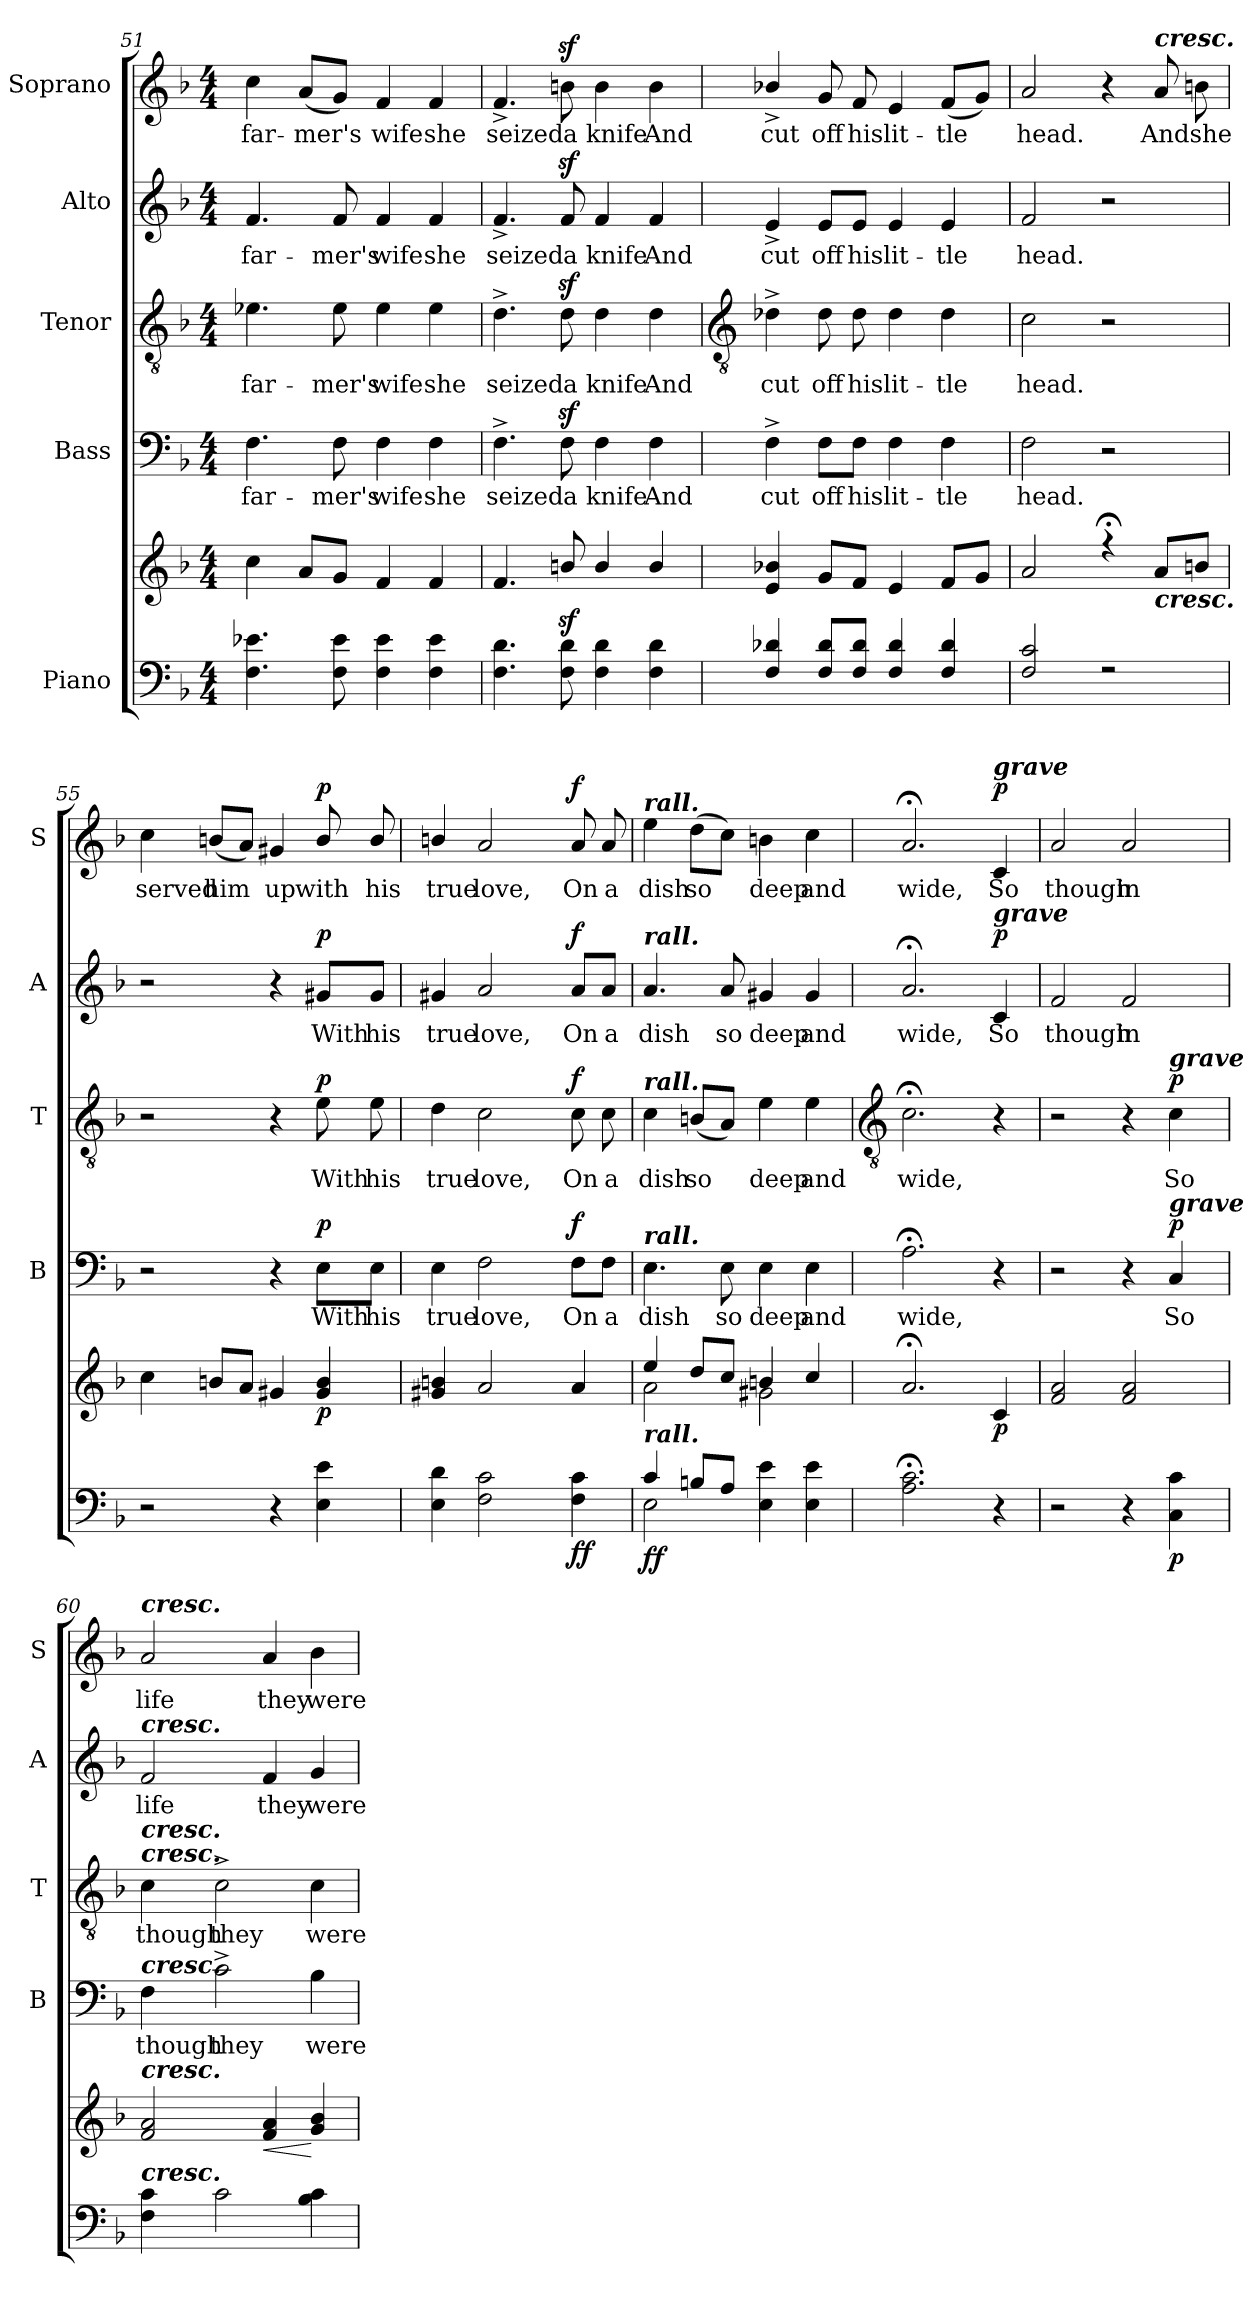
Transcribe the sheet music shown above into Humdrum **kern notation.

**kern	**kern	**dynam	**kern	**text	**dynam	**kern	**text	**dynam	**kern	**text	**dynam	**kern	**text	**dynam
*part5	*part5	*part5	*part4	*part4	*part4	*part3	*part3	*part3	*part2	*part2	*part2	*part1	*part1	*part1
*staff6	*staff5	*staff5/6	*staff4	*staff4	*staff4	*staff3	*staff3	*staff3	*staff2	*staff2	*staff2	*staff1	*staff1	*staff1
*I"Piano	*	*	*I"Bass	*	*	*I"Tenor	*	*	*I"Alto	*	*	*I"Soprano	*	*
*	*	*	*I'B	*	*	*I'T	*	*	*I'A	*	*	*I'S	*	*
*clefF4	*clefG2	*	*clefF4	*	*	*clefGv2	*	*	*clefG2	*	*	*clefG2	*	*
*k[b-]	*k[b-]	*	*k[b-]	*	*	*k[b-]	*	*	*k[b-]	*	*	*k[b-]	*	*
*F:	*F:	*	*F:	*	*	*F:	*	*	*F:	*	*	*F:	*	*
*M4/4	*M4/4	*	*M4/4	*	*	*M4/4	*	*	*M4/4	*	*	*M4/4	*	*
=51	=51	=51	=51	=51	=51	=51	=51	=51	=51	=51	=51	=51	=51	=51
!	!	!	!	!LO:LY:b	!	!	!LO:LY:b	!	!	!LO:LY:b	!	!	!LO:LY:b	!
4.F 4.e-X	4cc	.	4.F	far-	.	4.e-X\	far-	.	4.f	far-	.	4cc	far-	.
!	!	!	!	!	!	!	!	!	!	!	!	!	!LO:LY:b	!
.	8aL	.	.	.	.	.	.	.	.	.	.	(<8aL	-mer's	.
!	!	!	!	!LO:LY:b	!	!	!LO:LY:b	!	!	!LO:LY:b	!	!	!	!
8F 8e-	8gJ	.	8F	-mer's	.	8e-\	-mer's	.	8f	-mer's	.	8gJ)	.	.
!	!	!	!	!LO:LY:b	!	!	!LO:LY:b	!	!	!LO:LY:b	!	!	!LO:LY:b	!
4F 4e-	4f	.	4F	wife	.	4e-\	wife	.	4f	wife	.	4f	wife	.
!	!	!	!	!LO:LY:b	!	!	!LO:LY:b	!	!	!LO:LY:b	!	!	!LO:LY:b	!
4F 4e-	4f	.	4F	she	.	4e-\	she	.	4f	she	.	4f	she	.
=52	=52	=52	=52	=52	=52	=52	=52	=52	=52	=52	=52	=52	=52	=52
!	!	!	!	!LO:LY:b	!	!	!LO:LY:b	!	!	!LO:LY:b	!	!	!LO:LY:b	!
4.F 4.d	4.f	.	4.F^	seized	.	4.d^	seized	.	4.f^	seized	.	4.f^	seized	.
!	!	!	!	!LO:LY:b	!	!	!LO:LY:b	!	!	!LO:LY:b	!	!	!LO:LY:b	!
8F 8d	8bnz</	.	8Fz<	a	.	8dz<	a	.	8fz<	a	.	8bnz<	a	.
!	!	!	!	!LO:LY:b	!	!	!LO:LY:b	!	!	!LO:LY:b	!	!	!LO:LY:b	!
4F 4d	4b/	.	4F	knife	.	4d	knife	.	4f	knife	.	4b	knife	.
!	!	!	!	!LO:LY:b	!	!	!LO:LY:b	!	!	!LO:LY:b	!	!	!LO:LY:b	!
4F 4d	4b/	.	4F	And	.	4d	And	.	4f	And	.	4b	And	.
!!LO:LB:g=z
=53	=53	=53	=53	=53	=53	=53	=53	=53	=53	=53	=53	=53	=53	=53
*	*	*	*	*	*	*clefGv2	*	*	*	*	*	*	*	*
*^	*^	*	*	*	*	*	*	*	*	*	*	*	*	*
!	!	!	!	!	!	!LO:LY:b	!	!	!LO:LY:b	!	!	!LO:LY:b	!	!	!LO:LY:b	!
4F 4d-X	1ryy	4e 4b-X	1ryy	.	4F^	cut	.	4d-X^	cut	.	4e^	cut	.	4b-X^/	cut	.
!	!	!	!	!	!	!LO:LY:b	!	!	!LO:LY:b	!	!	!LO:LY:b	!	!	!LO:LY:b	!
8F 8d-L	.	8gL	.	.	8F\L	off	.	8d-	off	.	8e/L	off	.	8g	off	.
!	!	!	!	!	!	!LO:LY:b	!	!	!LO:LY:b	!	!	!LO:LY:b	!	!	!LO:LY:b	!
8F 8d-J	.	8fJ	.	.	8F\J	his	.	8d-	his	.	8e/J	his	.	8f	his	.
!	!	!	!	!	!	!LO:LY:b	!	!	!LO:LY:b	!	!	!LO:LY:b	!	!	!LO:LY:b	!
4F 4d-	.	4e	.	.	4F	lit-	.	4d-	lit-	.	4e	lit-	.	4e	lit-	.
!	!	!	!	!	!	!LO:LY:b	!	!	!LO:LY:b	!	!	!LO:LY:b	!	!	!LO:LY:b	!
4F 4d-	.	8fL	.	.	4F	-tle	.	4d-	-tle	.	4e	-tle	.	(<8fL	-tle	.
.	.	8gJ	.	.	.	.	.	.	.	.	.	.	.	8gJ)	.	.
=54	=54	=54	=54	=54	=54	=54	=54	=54	=54	=54	=54	=54	=54	=54	=54	=54
!	!	!	!	!	!	!LO:LY:b	!	!	!LO:LY:b	!	!	!LO:LY:b	!	!	!LO:LY:b	!
2F 2c	1ryy	2a	1ryy	.	2F	head.	.	2c	head.	.	2f	head.	.	2a	head.	.
2r	.	4r;<	.	.	2r	.	.	2r	.	.	2r	.	.	4r	.	.
!	!	!	!	!	!	!	!	!	!	!	!	!	!	!LO:TX:a:Bi:t=cresc.	!	!
!	!	!LO:TX:b:Bi:t=cresc.	!	!	!	!	!	!	!	!	!	!	!	!	!	!
!	!	!	!	!	!	!	!	!	!	!	!	!	!	!	!LO:LY:b	!
.	.	8aL	.	.	.	.	.	.	.	.	.	.	.	8a	And	.
!	!	!	!	!	!	!	!	!	!	!	!	!	!	!	!LO:LY:b	!
.	.	8bnJ	.	.	.	.	.	.	.	.	.	.	.	8bn	she	.
=55	=55	=55	=55	=55	=55	=55	=55	=55	=55	=55	=55	=55	=55	=55	=55	=55
!	!	!	!	!	!	!	!	!	!	!	!	!	!	!	!LO:LY:b	!
2r	4ryy	4cc	4ryy	.	2r	.	.	2r	.	.	2r	.	.	4cc	served	.
!	!	!	!	!	!	!	!	!	!	!	!	!	!	!	!LO:LY:b	!
.	4ryy	8bnL	4ryy	.	.	.	.	.	.	.	.	.	.	(<8bnL	him	.
.	.	8aJ	.	.	.	.	.	.	.	.	.	.	.	8aJ)	.	.
!	!	!	!	!	!	!	!	!	!	!	!	!	!	!	!LO:LY:b	!
4r	4ryy	4g#X	4ryy	.	4r	.	.	4r	.	.	4r	.	.	4g#X	up	.
!	!	!	!	!LO:DY:b	!	!LO:LY:b	!LO:DY:b	!	!LO:LY:b	!LO:DY:b	!	!LO:LY:b	!LO:DY:b	!	!LO:LY:b	!LO:DY:b
4E 4e	4ryy	4g# 4b	4ryy	p	8E\L	With	p	8e\	With	p	8g#X/L	With	p	8b/	with	p
!	!	!	!	!	!	!LO:LY:b	!	!	!LO:LY:b	!	!	!LO:LY:b	!	!	!LO:LY:b	!
.	.	.	.	.	8E\J	his	.	8e\	his	.	8g#/J	his	.	8b/	his	.
=56	=56	=56	=56	=56	=56	=56	=56	=56	=56	=56	=56	=56	=56	=56	=56	=56
!	!	!	!	!	!	!LO:LY:b	!	!	!LO:LY:b	!	!	!LO:LY:b	!	!	!LO:LY:b	!
4E 4d	4ryy	4g#X 4bn	4ryy	.	4E	true	.	4d	true	.	4g#X	true	.	4bn/	true	.
!	!	!	!	!	!	!LO:LY:b	!	!	!LO:LY:b	!	!	!LO:LY:b	!	!	!LO:LY:b	!
2F 2c	4ryy	2a	4ryy	.	2F	love,	.	2c	love,	.	2a	love,	.	2a	love,	.
.	4ryy	.	4ryy	.	.	.	.	.	.	.	.	.	.	.	.	.
!	!	!	!	!LO:DY:b=2	!	!LO:LY:b	!	!	!LO:LY:b	!	!	!LO:LY:b	!	!	!LO:LY:b	!
!	!	!	!	!LO:DY:n=1:b	!	!	!LO:DY:b	!	!	!LO:DY:b	!	!	!LO:DY:b	!	!	!LO:DY:b
4F 4c	4ryy	4a	4ryy	f f	8F\L	On	f	8c	On	f	8a/L	On	f	8a	On	f
!	!	!	!	!	!	!LO:LY:b	!	!	!LO:LY:b	!	!	!LO:LY:b	!	!	!LO:LY:b	!
.	.	.	.	.	8F\J	a	.	8c	a	.	8a/J	a	.	8a	a	.
=57	=57	=57	=57	=57	=57	=57	=57	=57	=57	=57	=57	=57	=57	=57	=57	=57
!	!	!	!	!	!	!	!	!	!	!	!	!	!	!LO:TX:a:Bi:t=rall.	!	!
!	!	!	!	!	!	!	!	!	!	!	!LO:TX:a:Bi:t=rall.	!	!	!	!	!
!	!	!	!	!	!	!	!	!LO:TX:a:Bi:t=rall.	!	!	!	!	!	!	!	!
!	!	!	!	!	!LO:TX:a:Bi:t=rall.	!	!	!	!	!	!	!	!	!	!	!
!LO:TX:a:Bi:t=rall.	!	!	!	!	!	!	!	!	!	!	!	!	!	!	!	!
!	!	!	!	!LO:DY:b=2	!	!LO:LY:b	!	!	!LO:LY:b	!	!	!LO:LY:b	!	!	!LO:LY:b	!
!	!	!	!	!LO:DY:n=1:b	!	!	!	!	!	!	!	!	!	!	!	!
4c/	2E\	4ee/	2a\	f f	4.E	dish	.	4c	dish	.	4.a	dish	.	4ee\	dish	.
!	!	!	!	!	!	!	!	!	!LO:LY:b	!	!	!	!	!	!LO:LY:b	!
8Bn/L	.	8dd/L	.	.	.	.	.	(<8BnL	so	.	.	.	.	(>8ddL	so	.
!	!	!	!	!	!	!LO:LY:b	!	!	!	!	!	!LO:LY:b	!	!	!	!
8A/J	.	8cc/J	.	.	8E	so	.	8AJ)	.	.	8a	so	.	8ccJ)	.	.
!	!	!	!	!	!	!LO:LY:b	!	!	!LO:LY:b	!	!	!LO:LY:b	!	!	!LO:LY:b	!
4E 4e	4ryy	4bn/	2g#X\	.	4E	deep	.	4e\	deep	.	4g#X	deep	.	4bn	deep	.
!	!	!	!	!	!	!LO:LY:b	!	!	!LO:LY:b	!	!	!LO:LY:b	!	!	!LO:LY:b	!
4E 4e	4ryy	4cc/	.	.	4E	and	.	4e\	and	.	4g#	and	.	4cc	and	.
*v	*v	*	*	*	*	*	*	*	*	*	*	*	*	*	*	*
!!LO:LB:g=z
=58	=58	=58	=58	=58	=58	=58	=58	=58	=58	=58	=58	=58	=58	=58	=58
*	*	*	*	*	*	*	*clefGv2	*	*	*	*	*	*	*	*
*^	*	*	*	*	*	*	*	*	*	*	*	*	*	*	*
!	!	!	!	!	!	!LO:LY:b	!	!	!LO:LY:b	!	!	!LO:LY:b	!	!	!LO:LY:b	!
*v	*v	*	*	*	*	*	*	*	*	*	*	*	*	*	*	*
2.A; 2.c;	2.a;<	1ryy	.	2.A;<	wide,	.	2.c;<	wide,	.	2.a;<	wide,	.	2.a;<	wide,	.
!	!	!	!	!	!	!	!	!	!	!	!	!	!LO:TX:a:Bi:t=grave	!	!
!	!	!	!	!	!	!	!	!	!	!LO:TX:a:Bi:t=grave	!	!	!	!	!
!	!	!	!LO:DY:b	!	!	!	!	!	!	!	!LO:LY:b	!LO:DY:b	!	!LO:LY:b	!LO:DY:b
4r	4c	.	p	4r	.	.	4r	.	.	4c	So	p	4c	So	p
=59	=59	=59	=59	=59	=59	=59	=59	=59	=59	=59	=59	=59	=59	=59	=59
!	!	!	!	!	!	!	!	!	!	!	!LO:LY:b	!	!	!LO:LY:b	!
2r	2f 2a	1ryy	.	2r	.	.	2r	.	.	2f	though	.	2a	though	.
!	!	!	!	!	!	!	!	!	!	!	!LO:LY:b	!	!	!LO:LY:b	!
4r	2f 2a	.	.	4r	.	.	4r	.	.	2f	in	.	2a	in	.
!	!	!	!	!	!	!	!LO:TX:a:Bi:t=grave	!	!	!	!	!	!	!	!
!	!	!	!	!LO:TX:a:Bi:t=grave	!	!	!	!	!	!	!	!	!	!	!
!	!	!	!LO:DY:b=2	!	!LO:LY:b	!LO:DY:b	!	!LO:LY:b	!LO:DY:b	!	!	!	!	!	!
4C 4c	.	.	p	4C	So	p	4c	So	p	.	.	.	.	.	.
=60	=60	=60	=60	=60	=60	=60	=60	=60	=60	=60	=60	=60	=60	=60	=60
!	!	!	!	!	!	!	!	!	!	!	!	!	!LO:TX:a:Bi:t=cresc.	!	!
!	!	!	!	!	!	!	!	!	!	!LO:TX:a:Bi:t=cresc.	!	!	!	!	!
!	!	!	!	!	!	!	!LO:TX:a:Bi:t=cresc.	!	!	!	!	!	!	!	!
!	!	!	!	!	!	!	!LO:TX:a:Bi:t=cresc.	!	!	!	!	!	!	!	!
!	!	!	!	!LO:TX:a:Bi:t=cresc.	!	!	!	!	!	!	!	!	!	!	!
!	!LO:TX:a:Bi:t=cresc.	!	!	!	!	!	!	!	!	!	!	!	!	!	!
!LO:TX:a:Bi:t=cresc.	!	!	!	!	!	!	!	!	!	!	!	!	!	!	!
!	!	!	!	!	!LO:LY:b	!	!	!LO:LY:b	!	!	!LO:LY:b	!	!	!LO:LY:b	!
4F 4c	2f 2a	4ryy	.	4F	though	.	4c	though	.	2f	life	.	2a	life	.
!	!	!	!	!	!LO:LY:b	!	!	!LO:LY:b	!	!	!	!	!	!	!
2c	.	4ryy	.	2c^	they	.	2c^	they	.	.	.	.	.	.	.
!	!	!	!LO:HP:b	!	!	!	!	!	!	!	!LO:LY:b	!	!	!LO:LY:b	!
.	4f 4a	4ryy	<	.	.	.	.	.	.	4f	they	.	4a	they	.
!	!	!	!	!	!LO:LY:b	!	!	!LO:LY:b	!	!	!LO:LY:b	!	!	!LO:LY:b	!
4B- 4c	4g 4b-	4ryy	[	4B-	were	.	4c	were	.	4g	were	.	4b-	were	.
*	*v	*v	*	*	*	*	*	*	*	*	*	*	*	*	*
=	=	=	=	=	=	=	=	=	=	=	=	=	=	=
*-	*-	*-	*-	*-	*-	*-	*-	*-	*-	*-	*-	*-	*-	*-
